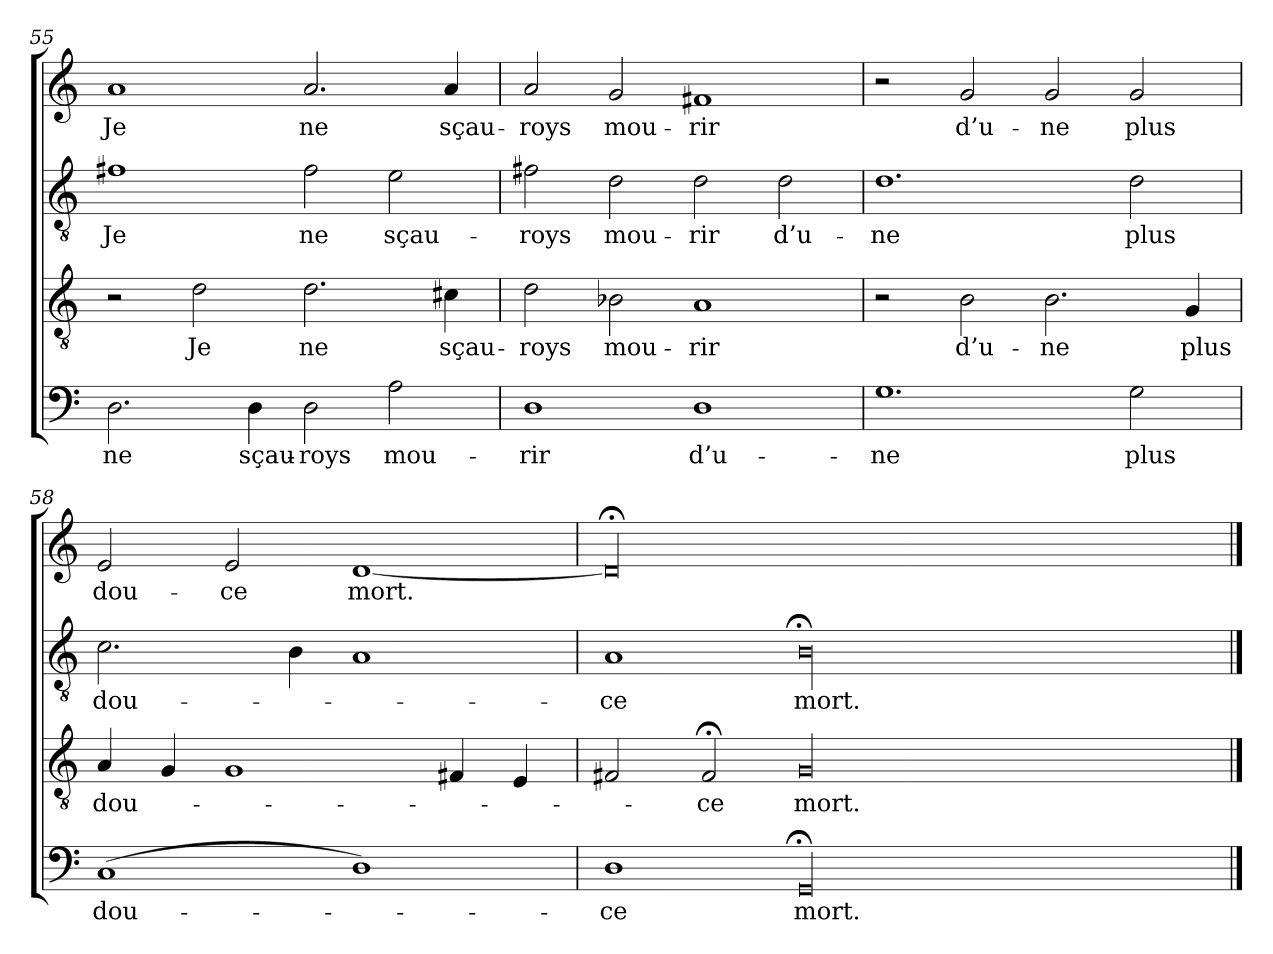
**kern	**text	**kern	**text	**kern	**text	**kern	**text
*part4	*part4	*part3	*part3	*part2	*part2	*part1	*part1
*staff4	*staff4	*staff3	*staff3	*staff2	*staff2	*staff1	*staff1
*clefF4	*	*clefGv2	*	*clefGv2	*	*clefG2	*
*k[]	*	*k[]	*	*k[]	*	*k[]	*
=55	=55	=55	=55	=55	=55	=55	=55
2.D	ne	2r	.	1f#X	Je	1a	Je
.	.	2d	Je	.	.	.	.
4D	sçau-	.	.	.	.	.	.
2D	-roys	2.d	ne	2f#	ne	2.a	ne
2A	mou-	.	.	2e	sçau-	.	.
.	.	4c#X	sçau-	.	.	4a	sçau-
!!LO:LB:g=z
=56	=56	=56	=56	=56	=56	=56	=56
1D	-rir	2d	-roys	2f#X	-roys	2a	-roys
.	.	2B-X	mou-	2d	mou-	2g	mou-
1D	d’u-	1A	-rir	2d	-rir	1f#X	-rir
.	.	.	.	2d	d’u-	.	.
=57	=57	=57	=57	=57	=57	=57	=57
1.G	-ne	2r	.	1.d	-ne	2r	.
.	.	2B	d’u-	.	.	2g	d’u-
.	.	2.B	-ne	.	.	2g	-ne
2G	plus	.	.	2d	plus	2g	plus
.	.	4G	plus	.	.	.	.
=58	=58	=58	=58	=58	=58	=58	=58
(1C	dou-	4A	dou-	2.c	dou-	2e	dou-
.	.	4G	.	.	.	.	.
.	.	1G	.	.	.	2e	-ce
.	.	.	.	4B	.	.	.
1D)	.	.	.	1A	.	[1d	mort.
.	.	4F#X	.	.	.	.	.
.	.	4E	.	.	.	.	.
=59	=59	=59	=59	=59	=59	=59	=59
1D	-ce	2F#X	.	1A	-ce	00d;<]	.
.	.	2F#;<	-ce	.	.	.	.
00GG	mort.	00G	mort.	00B	mort.	.	.
.	.	.	.	.	.	1ryy	.
==;	==	==	==	==;	==	==	==
*-	*-	*-	*-	*-	*-	*-	*-
